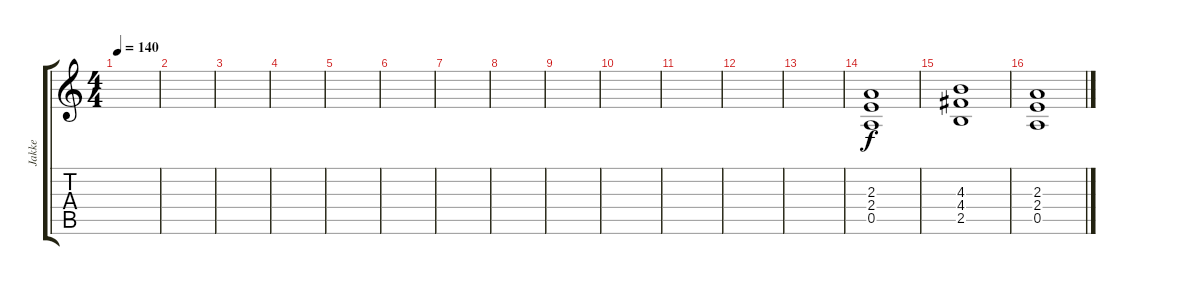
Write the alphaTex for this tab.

\track ("Jakke" "Jakke") {instrument distortionguitar}
\staff {score tabs}
\tuning (E4 B3 G3 D3 A2 E2) {hide}
\ts (4 4)
\tempo 140
\clef g2
\ks c
|
|
|
|
|
|
|
|
|
|
|
|
|
(2.3 2.4 0.5).1 |
(4.3 4.4 2.5).1 |
(2.3 2.4 0.5).1
